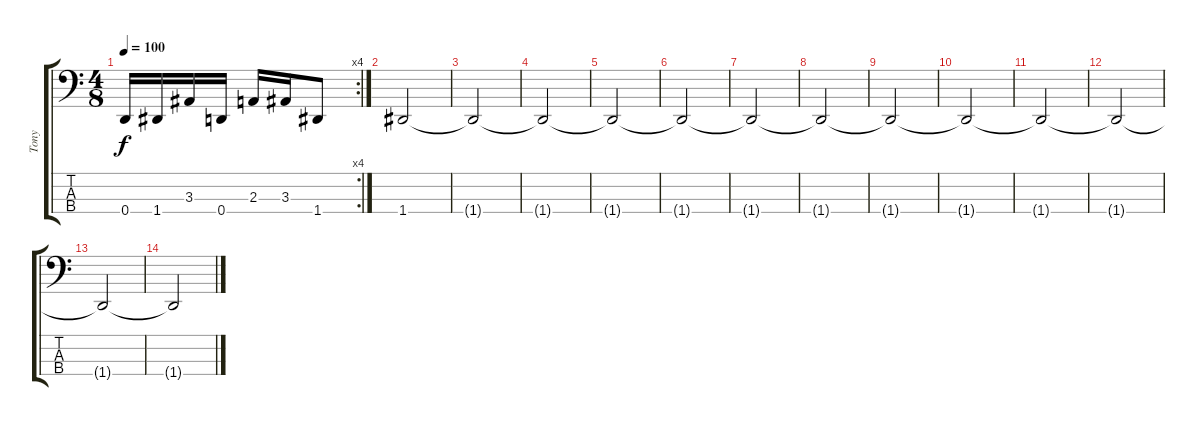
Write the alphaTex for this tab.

\track ("Tony" "Tony") {instrument electricbassfinger}
\staff {score tabs}
\tuning (F2 C2 G1 D1) {hide}
\rc 4
\ts (4 8)
\tempo 100
\clef f4
\ks c
0.4.16{dy f} 1.4.16 3.3.16 0.4.16 2.3.16 3.3.16 1.4.8 |
1.4.2 |
1.4{t}.2 |
1.4{t}.2 |
1.4{t}.2 |
1.4{t}.2 |
1.4{t}.2 |
1.4{t}.2 |
1.4{t}.2 |
1.4{t}.2 |
1.4{t}.2 |
1.4{t}.2 |
1.4{t}.2 |
1.4{t}.2
